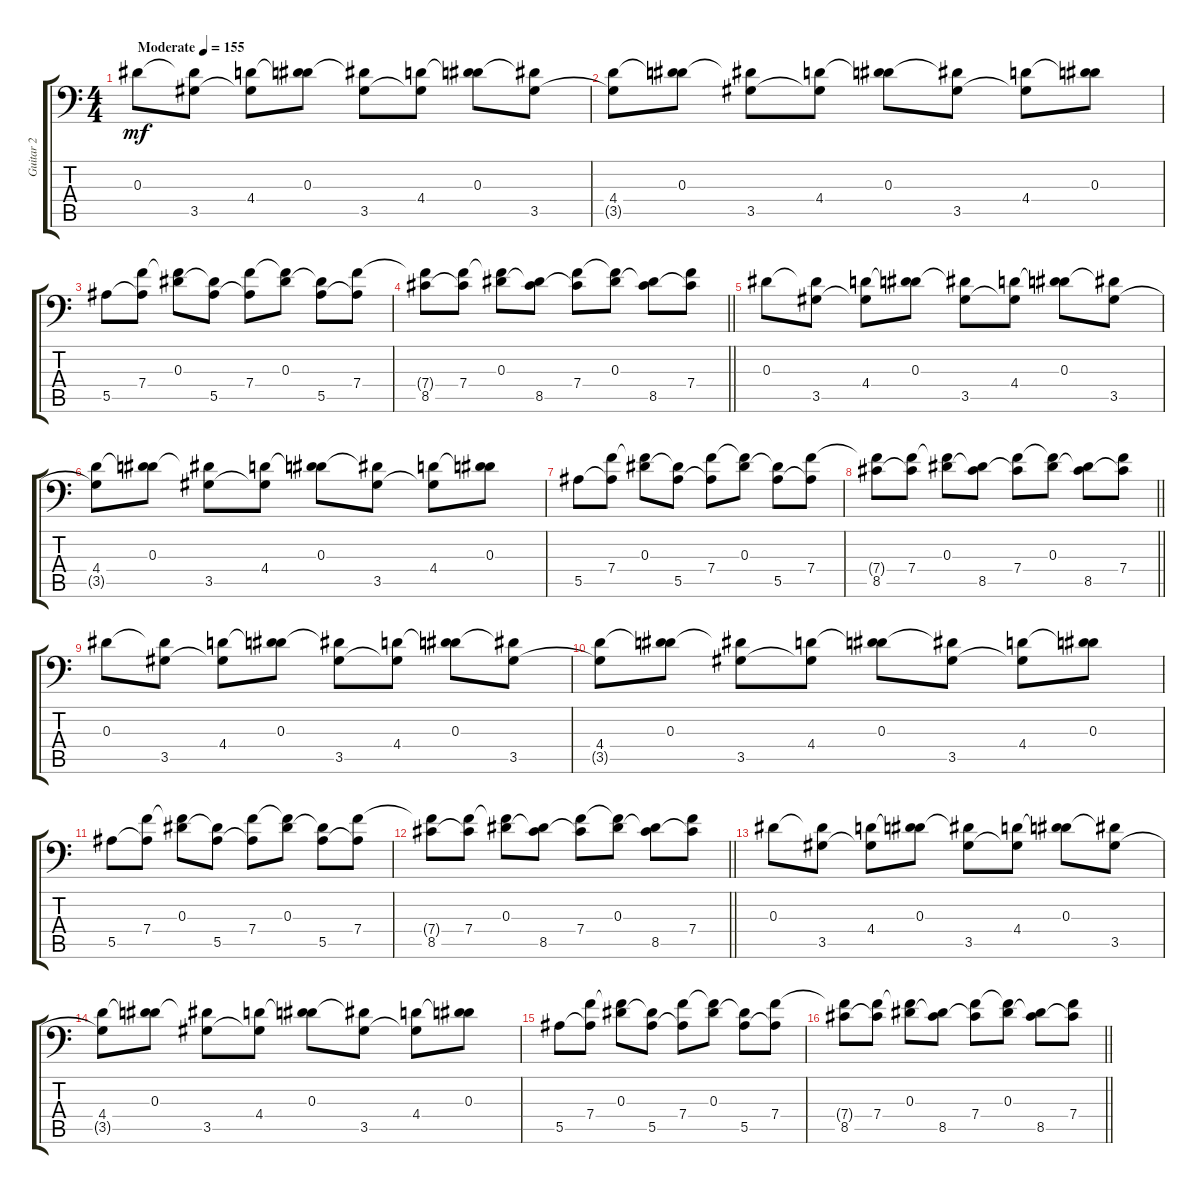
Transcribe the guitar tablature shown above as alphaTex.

\track ("Guitar 2" "Guitar 2") {instrument distortionguitar}
\staff {score tabs}
\tuning (C4 G3 Eb3 Bb2 F2 Bb1) {hide}
\ts (4 4)
\tempo (155 "Moderate")
\clef f4
\ks c
0.3.8{dy mf instrument distortionguitar} (0.3{t} 3.5).8 (4.4 3.5{t}).8 (0.3 4.4{t}).8 (0.3{t} 3.5).8 (4.4 3.5{t}).8 (0.3 4.4{t}).8 (0.3{t} 3.5).8 |
(4.4 3.5{t}).8 (0.3 4.4{t}).8 (0.3{t} 3.5).8 (4.4 3.5{t}).8 (0.3 4.4{t}).8 (0.3{t} 3.5).8 (4.4 3.5{t}).8 (0.3 4.4{t}).8 |
5.5.8 (7.4 5.5{t}).8 (0.3 7.4{t}).8 (0.3{t} 5.5).8 (7.4 5.5{t}).8 (0.3 7.4{t}).8 (0.3{t} 5.5).8 (7.4 5.5{t}).8 |
\barLineRight lightlight
(7.4{t} 8.5).8 (7.4 8.5{t}).8 (0.3 7.4{t}).8 (0.3{t} 8.5).8 (7.4 8.5{t}).8 (0.3 7.4{t}).8 (0.3{t} 8.5).8 (7.4 8.5{t}).8 |
0.3.8 (0.3{t} 3.5).8 (4.4 3.5{t}).8 (0.3 4.4{t}).8 (0.3{t} 3.5).8 (4.4 3.5{t}).8 (0.3 4.4{t}).8 (0.3{t} 3.5).8 |
(4.4 3.5{t}).8 (0.3 4.4{t}).8 (0.3{t} 3.5).8 (4.4 3.5{t}).8 (0.3 4.4{t}).8 (0.3{t} 3.5).8 (4.4 3.5{t}).8 (0.3 4.4{t}).8 |
5.5.8 (7.4 5.5{t}).8 (0.3 7.4{t}).8 (0.3{t} 5.5).8 (7.4 5.5{t}).8 (0.3 7.4{t}).8 (0.3{t} 5.5).8 (7.4 5.5{t}).8 |
\barLineRight lightlight
(7.4{t} 8.5).8 (7.4 8.5{t}).8 (0.3 7.4{t}).8 (0.3{t} 8.5).8 (7.4 8.5{t}).8 (0.3 7.4{t}).8 (0.3{t} 8.5).8 (7.4 8.5{t}).8 |
0.3.8 (0.3{t} 3.5).8 (4.4 3.5{t}).8 (0.3 4.4{t}).8 (0.3{t} 3.5).8 (4.4 3.5{t}).8 (0.3 4.4{t}).8 (0.3{t} 3.5).8 |
(4.4 3.5{t}).8 (0.3 4.4{t}).8 (0.3{t} 3.5).8 (4.4 3.5{t}).8 (0.3 4.4{t}).8 (0.3{t} 3.5).8 (4.4 3.5{t}).8 (0.3 4.4{t}).8 |
5.5.8 (7.4 5.5{t}).8 (0.3 7.4{t}).8 (0.3{t} 5.5).8 (7.4 5.5{t}).8 (0.3 7.4{t}).8 (0.3{t} 5.5).8 (7.4 5.5{t}).8 |
\barLineRight lightlight
(7.4{t} 8.5).8 (7.4 8.5{t}).8 (0.3 7.4{t}).8 (0.3{t} 8.5).8 (7.4 8.5{t}).8 (0.3 7.4{t}).8 (0.3{t} 8.5).8 (7.4 8.5{t}).8 |
0.3.8 (0.3{t} 3.5).8 (4.4 3.5{t}).8 (0.3 4.4{t}).8 (0.3{t} 3.5).8 (4.4 3.5{t}).8 (0.3 4.4{t}).8 (0.3{t} 3.5).8 |
(4.4 3.5{t}).8 (0.3 4.4{t}).8 (0.3{t} 3.5).8 (4.4 3.5{t}).8 (0.3 4.4{t}).8 (0.3{t} 3.5).8 (4.4 3.5{t}).8 (0.3 4.4{t}).8 |
5.5.8 (7.4 5.5{t}).8 (0.3 7.4{t}).8 (0.3{t} 5.5).8 (7.4 5.5{t}).8 (0.3 7.4{t}).8 (0.3{t} 5.5).8 (7.4 5.5{t}).8 |
\barLineRight lightlight
(7.4{t} 8.5).8 (7.4 8.5{t}).8 (0.3 7.4{t}).8 (0.3{t} 8.5).8 (7.4 8.5{t}).8 (0.3 7.4{t}).8 (0.3{t} 8.5).8 (7.4 8.5{t}).8
